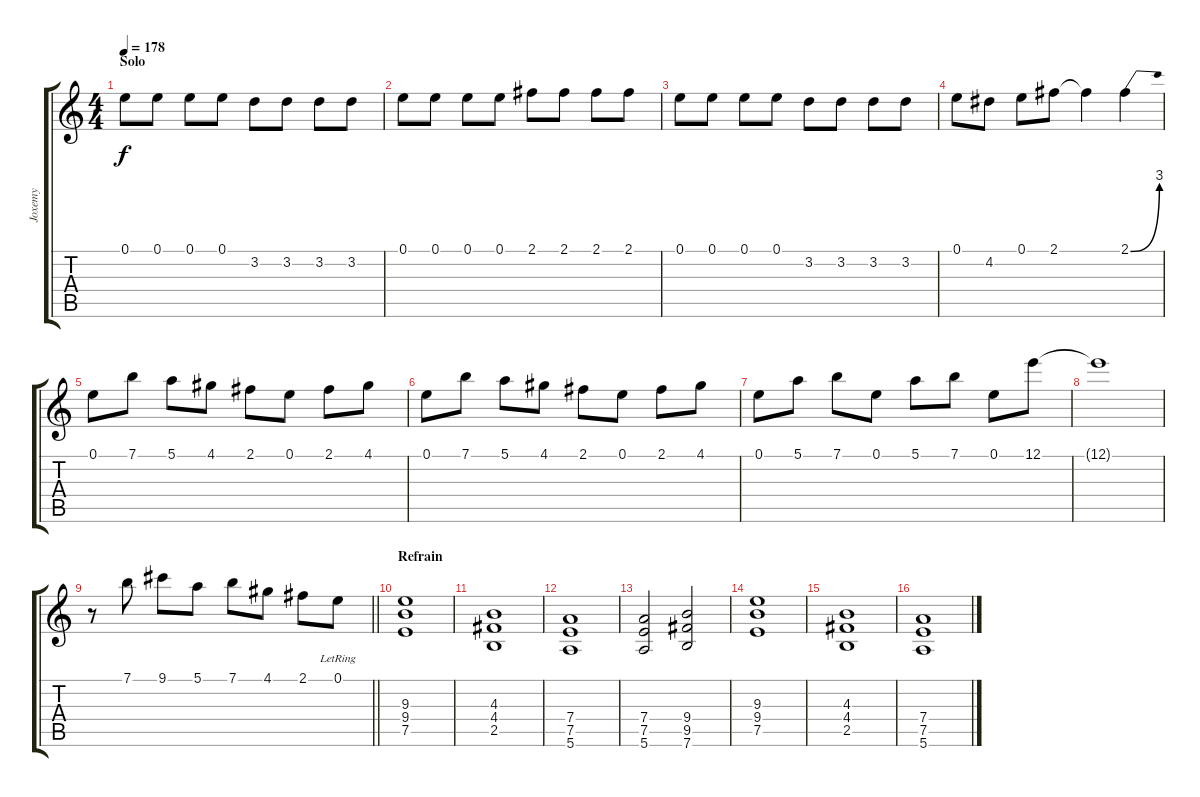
\track ("Joxemy" "Joxemy") {instrument distortionguitar}
\staff {score tabs}
\tuning (E4 B3 G3 D3 A2 E2) {hide}
\ts (4 4)
\section ("" "Solo")
\tempo 178
\clef g2
\ks c
0.1.8{dy f} 0.1.8 0.1.8 0.1.8 3.2.8 3.2.8 3.2.8 3.2.8 |
0.1.8 0.1.8 0.1.8 0.1.8 2.1.8 2.1.8 2.1.8 2.1.8 |
0.1.8 0.1.8 0.1.8 0.1.8 3.2.8 3.2.8 3.2.8 3.2.8 |
0.1.8 4.2.8 0.1.8 2.1.8 2.1{t}.4 2.1{be (bend 0 0 60 12)}.4 |
0.1.8 7.1.8 5.1.8 4.1.8 2.1.8 0.1.8 2.1.8 4.1.8 |
0.1.8 7.1.8 5.1.8 4.1.8 2.1.8 0.1.8 2.1.8 4.1.8 |
0.1.8 5.1.8 7.1.8 0.1.8 5.1.8 7.1.8 0.1.8 12.1.8 |
12.1{t}.1 |
\barLineRight lightlight
r.8 7.1.8 9.1.8 5.1.8 7.1.8 4.1.8 2.1.8 0.1{lr}.8 |
\section ("" "Refrain")
(9.3 9.4 7.5).1 |
(4.3 4.4 2.5).1 |
(7.4 7.5 5.6).1 |
(7.4 7.5 5.6).2 (9.4 9.5 7.6).2 |
(9.3 9.4 7.5).1 |
(4.3 4.4 2.5).1 |
(7.4 7.5 5.6).1
